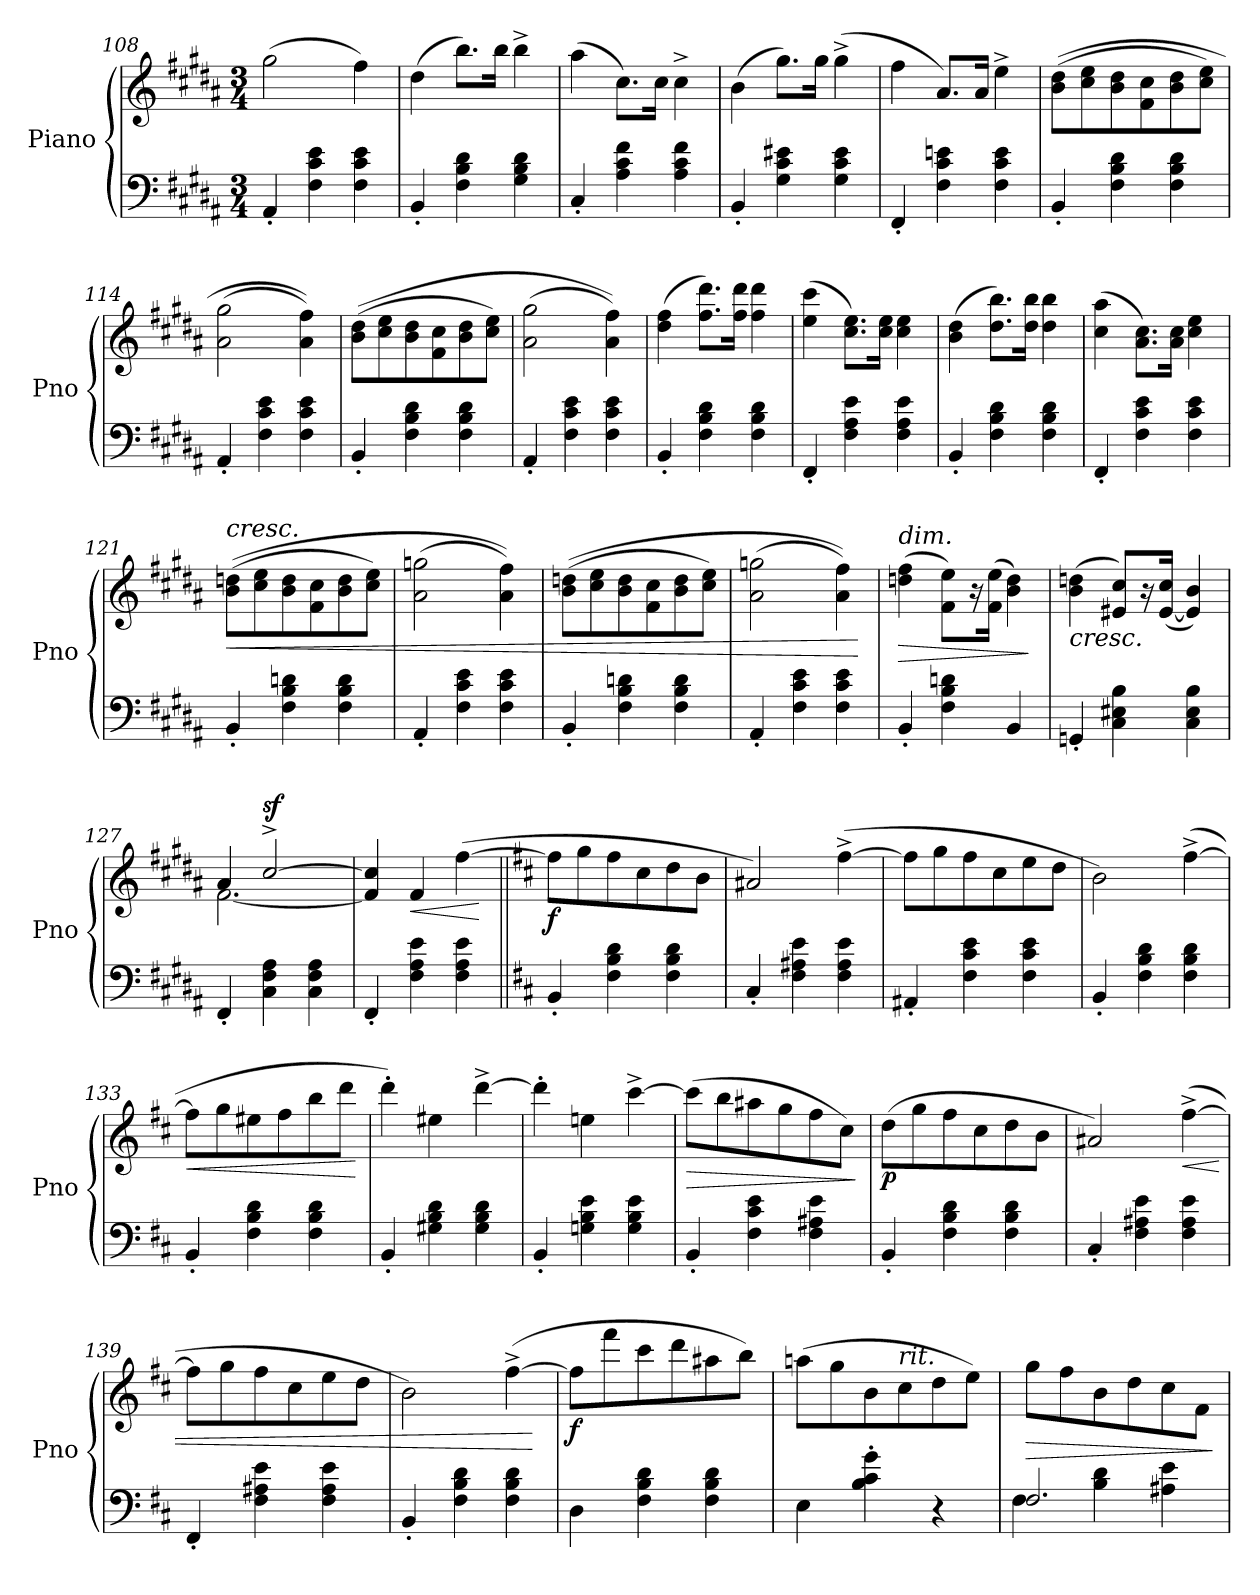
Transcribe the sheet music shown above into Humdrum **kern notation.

**kern	**kern	**dynam
*part1	*part1	*part1
*staff2	*staff1	*staff1/2
*I"Piano	*	*
*I'Pno	*	*
*clefF4	*clefG2	*
*k[f#c#g#d#a#]	*k[f#c#g#d#a#]	*
*M3/4	*M3/4	*
=108	=108	=108
4AA#'/	(2gg#\	.
4F#\ 4c#\ 4e\	.	.
4F#\ 4c#\ 4e\	4ff#\)	.
=109	=109	=109
4BB'/	(4dd#\	.
4F#\ 4B\ 4d#\	8.bb\L)	.
.	16bb\Jk	.
4G#\ 4B\ 4d#\	4bb^\	.
=110	=110	=110
4C#'/	(4aa#\	.
4A#\ 4c#\ 4f#\	8.cc#\L)	.
.	16cc#\Jk	.
4A#\ 4c#\ 4f#\	4cc#^\	.
!!LO:LB:g=z
=111	=111	=111
4BB'/	(4b\	.
4G#\ 4c#\ 4e#X\	8.gg#\L)	.
.	16gg#\Jk	.
4G#\ 4c#\ 4e#\	(4gg#^\	.
=112	=112	=112
4FF#'/	4ff#\	.
4F#\ 4c#\ 4en\	8.a#/L)	.
.	16a#/Jk	.
4F#\ 4c#\ 4e\	4ee^\	.
=113	=113	=113
4BB'/	((8b\ 8dd#\L	.
.	8cc#\ 8ee\	.
4F#\ 4B\ 4d#\	8b\ 8dd#\	.
.	8f#\ 8cc#\	.
4F#\ 4B\ 4d#\	8b\ 8dd#\	.
.	8cc#\ 8ee\J)	.
=114	=114	=114
4AA#'/	(2a#\ 2gg#\	.
4F#\ 4c#\ 4e\	.	.
4F#\ 4c#\ 4e\	4a#\ 4ff#\))	.
=115	=115	=115
4BB'/	((8b\ 8dd#\L	.
.	8cc#\ 8ee\	.
4F#\ 4B\ 4d#\	8b\ 8dd#\	.
.	8f#\ 8cc#\	.
4F#\ 4B\ 4d#\	8b\ 8dd#\	.
.	8cc#\ 8ee\J)	.
=116	=116	=116
4AA#'/	(2a#\ 2gg#\	.
4F#\ 4c#\ 4e\	.	.
4F#\ 4c#\ 4e\	4a#\ 4ff#\))	.
=117	=117	=117
4BB'/	(4dd#\ 4ff#\	.
4F#\ 4B\ 4d#\	8.ff#\ 8.ddd#\L)	.
.	16ff#\ 16ddd#\Jk	.
4F#\ 4B\ 4d#\	4ff#\ 4ddd#\	.
!!LO:LB:g=z
=118	=118	=118
4FF#'/	(4ee\ 4ccc#\	.
4F#\ 4A#\ 4e\	8.cc#\ 8.ee\L)	.
.	16cc#\ 16ee\Jk	.
4F#\ 4A#\ 4e\	4cc#\ 4ee\	.
=119	=119	=119
4BB'/	(4b\ 4dd#\	.
4F#\ 4B\ 4d#\	8.dd#\ 8.bb\L)	.
.	16dd#\ 16bb\Jk	.
4F#\ 4B\ 4d#\	4dd#\ 4bb\	.
=120	=120	=120
4FF#'/	(4cc#\ 4aa#\	.
4F#\ 4c#\ 4e\	8.a#\ 8.cc#\L)	.
.	16a#\ 16cc#\Jk	.
4F#\ 4c#\ 4e\	4cc#\ 4ee\	.
=121	=121	=121
!	!LO:TX:a:i:t=cresc.	!
!	!	!LO:HP:b
4BB'/	((8b\ 8ddn\L	<
.	8cc#\ 8ee\	.
4F#\ 4B\ 4dn\	8b\ 8dd\	.
.	8f#\ 8cc#\	.
4F#\ 4B\ 4d\	8b\ 8dd\	.
.	8cc#\ 8ee\J)	.
=122	=122	=122
4AA#'/	(2a#\ 2ggn\	.
4F#\ 4c#\ 4e\	.	.
4F#\ 4c#\ 4e\	4a#\ 4ff#\))	.
=123	=123	=123
4BB'/	((8b\ 8ddn\L	.
.	8cc#\ 8ee\	.
4F#\ 4B\ 4dn\	8b\ 8dd\	.
.	8f#\ 8cc#\	.
4F#\ 4B\ 4d\	8b\ 8dd\	.
.	8cc#\ 8ee\J)	.
=124	=124	=124
4AA#'/	(2a#\ 2ggn\	.
4F#\ 4c#\ 4e\	.	.
4F#\ 4c#\ 4e\	4a#\ 4ff#\))	.
.	.	[
!!LO:LB:g=z
=125	=125	=125
!	!LO:TX:a:i:t=dim.	!
!	!	!LO:HP:b
4BB'/	(4ddn\ 4ff#\	>
4F#\ 4B\ 4dn\	8f#\ 8ee\L)	.
.	16r	.
.	(16f#\ 16ee\Jk	.
4BB/	4b\ 4dd\)	.
.	.	]
=126	=126	=126
!	!	!LO:HP:b
4GGn'/	(4b\ 4ddn\	<
4C#\ 4E#X\ 4B\	8e#X/ 8cc#/L)	.
.	16r	.
.	([16e#/ 16cc#/Jk	.
4C#\ 4E#\ 4B\	4e#/] 4b/)	.
=127	=127	=127
*	*^	*
4FF#'/	4a#/	[2.f#\	.
!	!	!	!LO:DY:a
4C#\ 4F#\ 4A#\	[2cc#^/	.	sf
4C#\ 4F#\ 4A#\	.	.	.
*	*v	*v	*
=128	=128	=128
4FF#'/	4f#/] 4cc#/]	.
!	!	!LO:HP:b
4F#\ 4A#\ 4e\	4f#/	<
4F#\ 4A#\ 4e\	([4ff#\	.
.	.	[ [
=129||	=129||	=129||
*k[f#c#]	*k[f#c#]	*
!	!	!LO:DY:b
4BB'/	8ff#\L]	f
.	8gg\	.
4F#\ 4B\ 4d\	8ff#\	.
.	8cc#\	.
4F#\ 4B\ 4d\	8dd\	.
.	8b\J	.
=130	=130	=130
4C#'/	2a#X/)	.
4F#\ 4A#X\ 4e\	.	.
4F#\ 4A#\ 4e\	([4ff#^\	.
!!LO:PB:g=z
=131	=131	=131
4AA#X'/	8ff#\L]	.
.	8gg\	.
4F#\ 4c#\ 4e\	8ff#\	.
.	8cc#\	.
4F#\ 4c#\ 4e\	8ee\	.
.	8dd\J	.
=132	=132	=132
4BB'/	2b\)	.
4F#\ 4B\ 4d\	.	.
4F#\ 4B\ 4d\	([4ff#^\	.
=133	=133	=133
!	!	!LO:HP:b
4BB'/	8ff#\L]	<
.	8gg\	.
4F#\ 4B\ 4d\	8ee#X\	.
.	8ff#\	.
4F#\ 4B\ 4d\	8bb\	.
.	8ddd\J	.
.	.	[
=134	=134	=134
4BB'/	4ddd'\)	.
4G#X\ 4B\ 4d\	4ee#X\	.
4G#\ 4B\ 4d\	[4ddd^\	.
=135	=135	=135
4BB'/	4ddd'\]	.
4Gn\ 4B\ 4e\	4een\	.
4G\ 4B\ 4e\	[4ccc#^\	.
=136	=136	=136
!	!	!LO:HP:b
4BB'/	(8ccc#\L]	>
.	8bb\	.
4F#\ 4c#\ 4e\	8aa#X\	.
.	8gg\	.
4F#\ 4A#X\ 4e\	8ff#\	.
.	8cc#\J)	.
.	.	]
=137	=137	=137
!	!	!LO:DY:b
4BB'/	(8dd\L	p
.	8gg\	.
4F#\ 4B\ 4d\	8ff#\	.
.	8cc#\	.
4F#\ 4B\ 4d\	8dd\	.
.	8b\J	.
!!LO:LB:g=z
=138	=138	=138
4C#'/	2a#X/)	.
4F#\ 4A#X\ 4e\	.	.
!	!	!LO:HP:b
4F#\ 4A#\ 4e\	([4ff#^\	<
=139	=139	=139
4FF#'/	8ff#\L]	.
.	8gg\	.
4F#\ 4A#X\ 4e\	8ff#\	.
.	8cc#\	.
4F#\ 4A#\ 4e\	8ee\	.
.	8dd\J	.
=140	=140	=140
4BB'/	2b\)	.
4F#\ 4B\ 4d\	.	.
4F#\ 4B\ 4d\	([4ff#^\	.
.	.	[
=141	=141	=141
!	!	!LO:DY:b
4D\	8ff#\L]	f
.	8fff#\	.
4F#\ 4B\ 4d\	8ccc#\	.
.	8ddd\	.
4F#\ 4B\ 4d\	8aa#X\	.
.	8bb\J)	.
=142	=142	=142
4E\	(8aan\L	.
.	8gg\	.
4B\' 4c#\' 4g\'	8b\	.
!	!LO:TX:a:i:t=rit.	!
.	8cc#\	.
4r	8dd\	.
.	8ee\J)	.
=143	=143	=143
*^	*	*
!	!	!	!LO:HP:b
2.F#/	4F#\	8gg\L	>
.	.	8ff#\	.
.	4B\ 4d\	8b\	.
.	.	8dd\	.
.	4A#X\ 4e\	8cc#\	.
.	.	8f#\J	.
*v	*v	*	*
.	.	]
=	=	=
*-	*-	*-
